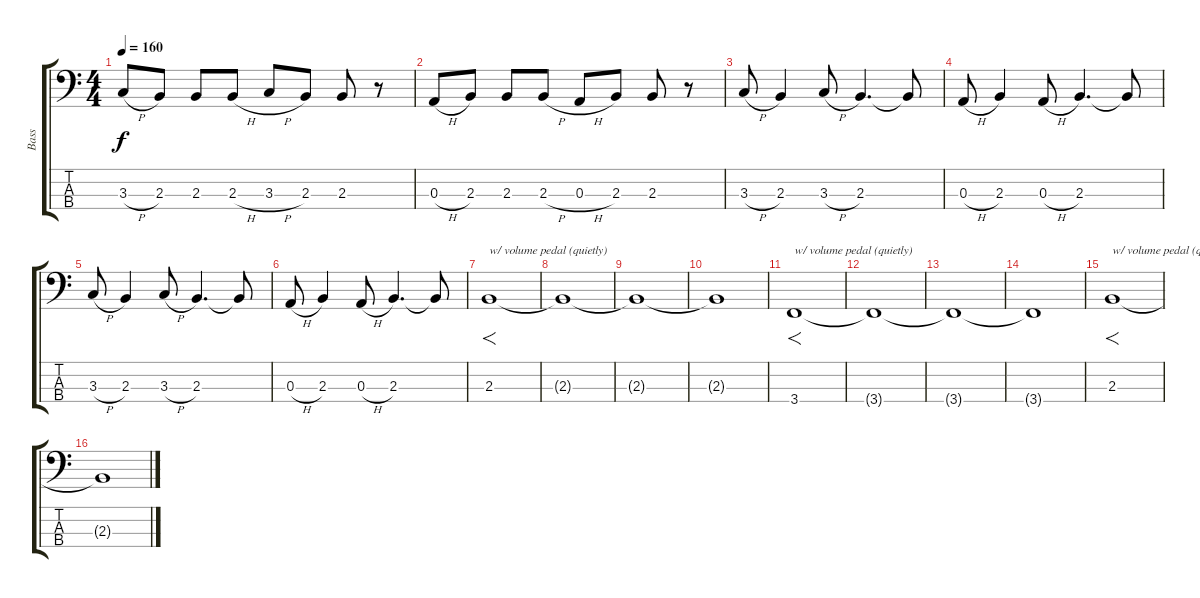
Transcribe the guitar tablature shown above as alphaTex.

\track ("Bass" "Bass") {instrument electricbassfinger}
\staff {score tabs}
\tuning (G2 D2 A1 D1) {hide}
\ts (4 4)
\tempo 160
\clef f4
\ks c
3.3{h}.8{dy f} 2.3.8 2.3.8 2.3{h}.8 3.3{h}.8 2.3.8 2.3.8 r.8 |
0.3{h}.8 2.3.8 2.3.8 2.3{h}.8 0.3{h}.8 2.3.8 2.3.8 r.8 |
3.3{h}.8 2.3.4 3.3{h}.8 2.3.4{d} 2.3{t}.8 |
0.3{h}.8 2.3.4 0.3{h}.8 2.3.4{d} 2.3{t}.8 |
3.3{h}.8 2.3.4 3.3{h}.8 2.3.4{d} 2.3{t}.8 |
0.3{h}.8 2.3.4 0.3{h}.8 2.3.4{d} 2.3{t}.8 |
2.3.1{f txt "w/ volume pedal (quietly)"} |
2.3{t}.1 |
2.3{t}.1 |
2.3{t}.1 |
3.4.1{f txt "w/ volume pedal (quietly)"} |
3.4{t}.1 |
3.4{t}.1 |
3.4{t}.1 |
2.3.1{f txt "w/ volume pedal (quietly)"} |
2.3{t}.1
